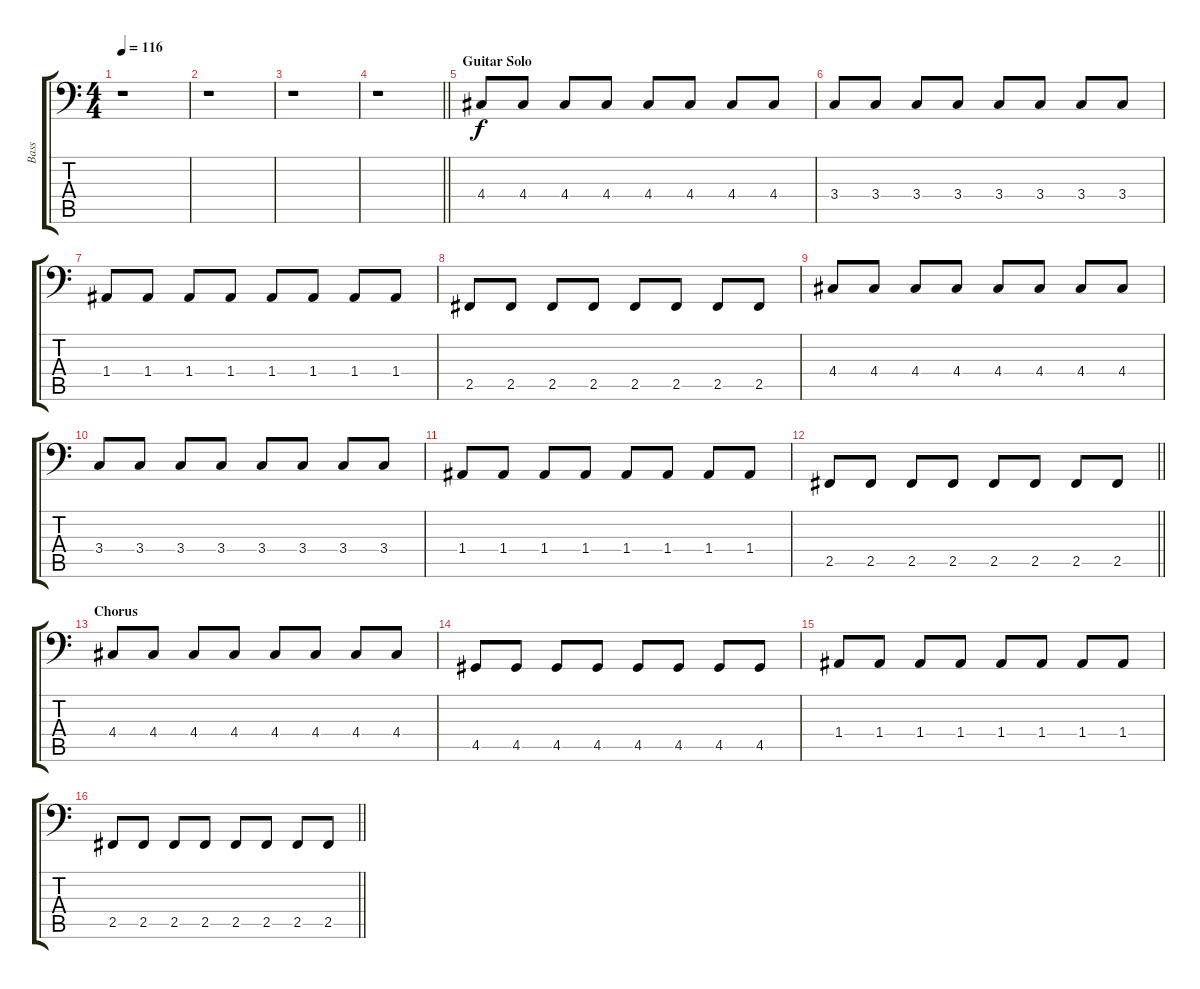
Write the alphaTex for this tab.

\track ("Bass" "Bass") {instrument electricbassfinger}
\staff {score tabs}
\tuning (C3 G2 D2 A1 E1 B0) {hide}
\ts (4 4)
\tempo 116
\clef f4
\ks c
r.1{dy f} |
r.1 |
r.1 |
\barLineRight lightlight
r.1 |
\section ("" "Guitar Solo")
4.4.8 4.4.8 4.4.8 4.4.8 4.4.8 4.4.8 4.4.8 4.4.8 |
3.4.8 3.4.8 3.4.8 3.4.8 3.4.8 3.4.8 3.4.8 3.4.8 |
1.4.8 1.4.8 1.4.8 1.4.8 1.4.8 1.4.8 1.4.8 1.4.8 |
2.5.8 2.5.8 2.5.8 2.5.8 2.5.8 2.5.8 2.5.8 2.5.8 |
4.4.8 4.4.8 4.4.8 4.4.8 4.4.8 4.4.8 4.4.8 4.4.8 |
3.4.8 3.4.8 3.4.8 3.4.8 3.4.8 3.4.8 3.4.8 3.4.8 |
1.4.8 1.4.8 1.4.8 1.4.8 1.4.8 1.4.8 1.4.8 1.4.8 |
\barLineRight lightlight
2.5.8 2.5.8 2.5.8 2.5.8 2.5.8 2.5.8 2.5.8 2.5.8 |
\section ("" "Chorus")
4.4.8 4.4.8 4.4.8 4.4.8 4.4.8 4.4.8 4.4.8 4.4.8 |
4.5.8 4.5.8 4.5.8 4.5.8 4.5.8 4.5.8 4.5.8 4.5.8 |
1.4.8 1.4.8 1.4.8 1.4.8 1.4.8 1.4.8 1.4.8 1.4.8 |
\barLineRight lightlight
2.5.8 2.5.8 2.5.8 2.5.8 2.5.8 2.5.8 2.5.8 2.5.8
